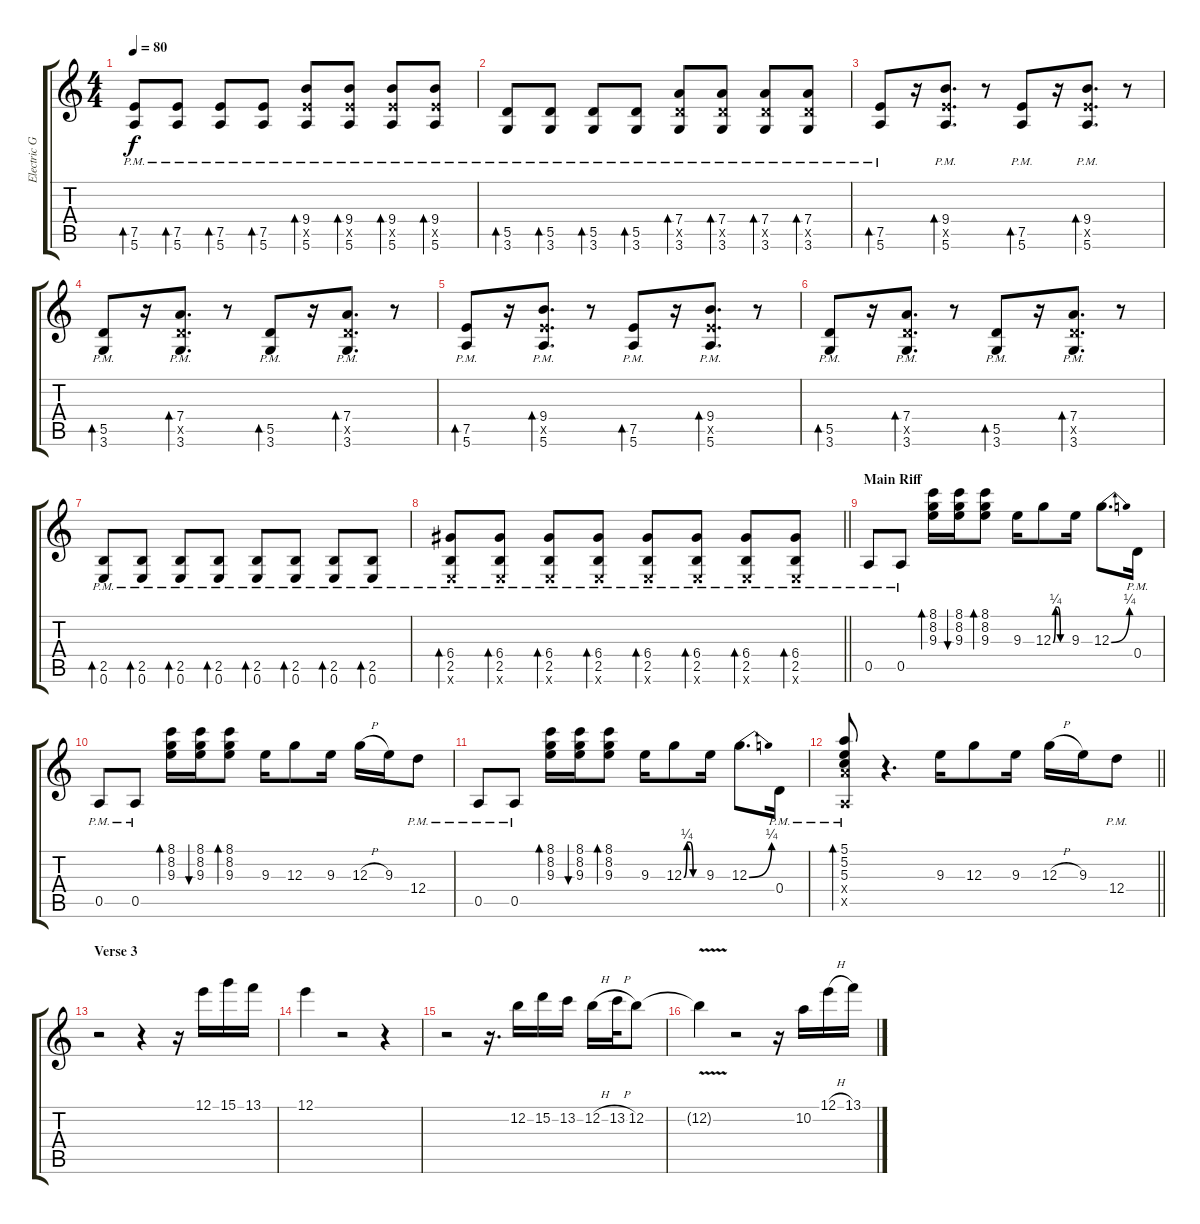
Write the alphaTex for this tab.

\track ("Electric Guitar" "Electric G") {instrument overdrivenguitar}
\staff {score tabs}
\tuning (E4 B3 G3 D3 A2 E2) {hide}
\ts (4 4)
\tempo 80
\clef g2
\ks c
(7.5{pm} 5.6{pm}).8{bd 60 dy f} (7.5{pm} 5.6{pm}).8{bd 60} (7.5{pm} 5.6{pm}).8{bd 60} (7.5{pm} 5.6{pm}).8{bd 60} (9.4 7.5{pm x} 5.6{pm}).8{bd 60} (9.4 7.5{pm x} 5.6{pm}).8{bd 60} (9.4 7.5{pm x} 5.6{pm}).8{bd 60} (9.4 7.5{pm x} 5.6{pm}).8{bd 60} |
(5.5{pm} 3.6{pm}).8{bd 60} (5.5{pm} 3.6{pm}).8{bd 60} (5.5{pm} 3.6{pm}).8{bd 60} (5.5{pm} 3.6{pm}).8{bd 60} (7.4 5.5{pm x} 3.6{pm}).8{bd 60} (7.4 5.5{pm x} 3.6{pm}).8{bd 60} (7.4 5.5{pm x} 3.6{pm}).8{bd 60} (7.4 5.5{pm x} 3.6{pm}).8{bd 60} |
(7.5{pm} 5.6{pm}).8{bd 60} r.16 (9.4 7.5{pm x} 5.6{pm}).8{d bd 60} r.8 (7.5{pm} 5.6{pm}).8{bd 60} r.16 (9.4 7.5{pm x} 5.6{pm}).8{d bd 60} r.8 |
(5.5{pm} 3.6{pm}).8{bd 60} r.16 (7.4 5.5{pm x} 3.6{pm}).8{d bd 60} r.8 (5.5{pm} 3.6{pm}).8{bd 60} r.16 (7.4 5.5{pm x} 3.6{pm}).8{d bd 60} r.8 |
(7.5{pm} 5.6{pm}).8{bd 60} r.16 (9.4 7.5{pm x} 5.6{pm}).8{d bd 60} r.8 (7.5{pm} 5.6{pm}).8{bd 60} r.16 (9.4 7.5{pm x} 5.6{pm}).8{d bd 60} r.8 |
(5.5{pm} 3.6{pm}).8{bd 60} r.16 (7.4 5.5{pm x} 3.6{pm}).8{d bd 60} r.8 (5.5{pm} 3.6{pm}).8{bd 60} r.16 (7.4 5.5{pm x} 3.6{pm}).8{d bd 60} r.8 |
(2.5{pm} 0.6{pm}).8{bd 60} (2.5{pm} 0.6{pm}).8{bd 60} (2.5{pm} 0.6{pm}).8{bd 60} (2.5{pm} 0.6{pm}).8{bd 60} (2.5{pm} 0.6{pm}).8{bd 60} (2.5{pm} 0.6{pm}).8{bd 60} (2.5{pm} 0.6{pm}).8{bd 60} (2.5{pm} 0.6{pm}).8{bd 60} |
\barLineRight lightlight
(6.4 2.5{pm} 0.6{pm x}).8{bd 60} (6.4 2.5{pm} 0.6{pm x}).8{bd 60} (6.4 2.5{pm} 0.6{pm x}).8{bd 60} (6.4 2.5{pm} 0.6{pm x}).8{bd 60} (6.4 2.5{pm} 0.6{pm x}).8{bd 60} (6.4 2.5{pm} 0.6{pm x}).8{bd 60} (6.4 2.5{pm} 0.6{pm x}).8{bd 60} (6.4 2.5{pm} 0.6{pm x}).8{bd 60} |
\section ("" "Main Riff")
0.5{pm}.8 0.5{pm}.8 (8.1 8.2 9.3).16{bd 60} (8.1 8.2 9.3).16{bu 60} (8.1 8.2 9.3).8{bd 60} 9.3.16 12.3{be (custom 0 0 10 1 20 1 30 0 60 0)}.8 9.3.16 12.3{be (bend 0 0 60 1)}.8{d} 0.4{pm}.16 |
0.5{pm}.8 0.5{pm}.8 (8.1 8.2 9.3).16{bd 60} (8.1 8.2 9.3).16{bu 60} (8.1 8.2 9.3).8{bd 60} 9.3.16 12.3.8 9.3.16 12.3{h}.16 9.3.16 12.4{pm}.8 |
0.5{pm}.8 0.5{pm}.8 (8.1 8.2 9.3).16{bd 60} (8.1 8.2 9.3).16{bu 60} (8.1 8.2 9.3).8{bd 60} 9.3.16 12.3{be (custom 0 0 10 1 20 1 30 0 60 0)}.8 9.3.16 12.3{be (bend 0 0 60 1)}.8{d} 0.4{pm}.16 |
\barLineRight lightlight
(5.1 5.2 5.3 7.4{x} 0.5{pm x}).8{bd 60} r.4{d} 9.3.16 12.3.8 9.3.16 12.3{h}.16 9.3.16 12.4{pm}.8 |
\section ("" "Verse 3")
r.2 r.4 r.16 12.1.16 15.1.16 13.1.16 |
12.1.4 r.2 r.4 |
r.2 r.16{d} 12.2.16 15.2.16 13.2.16 12.2{h}.16 13.2{h}.32 12.2.8 |
12.2{v t}.4 r.2 r.16 10.2.16 12.1{h}.16 13.1{h}.16
